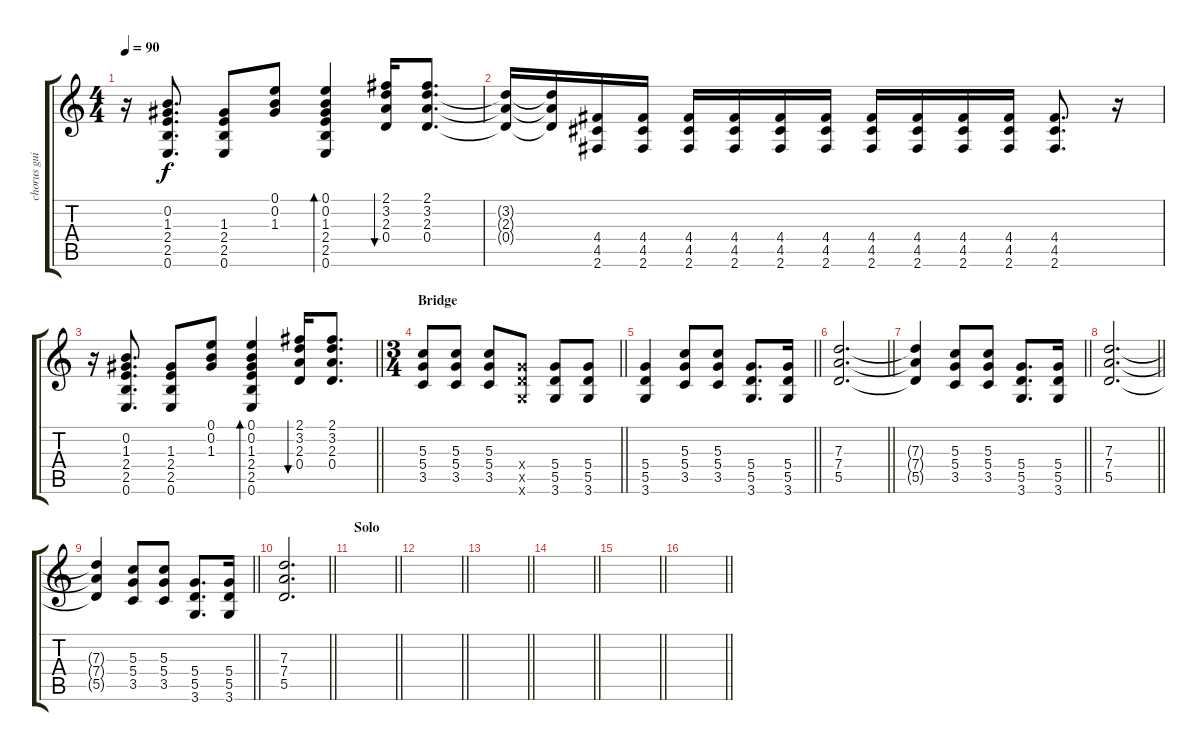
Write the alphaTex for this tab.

\track ("chorus guitar" "chorus gui") {instrument overdrivenguitar}
\staff {score tabs}
\tuning (E4 B3 G3 D3 A2 E2) {hide}
\ts (4 4)
\tempo 90
\clef g2
\ks c
r.16{dy f} (0.2 1.3 2.4 2.5 0.6).8{d} (1.3 2.4 2.5 0.6).8 (0.1 0.2 1.3).8 (0.1 0.2 1.3 2.4 2.5 0.6).4{bd 60} (2.1 3.2 2.3 0.4).16{bu 60} (2.1 3.2 2.3 0.4).8{d} |
(3.2{t} 2.3{t} 0.4{t}).16 (3.2{t} 2.3{t} 0.4{t}).16 (4.4 4.5 2.6).16 (4.4 4.5 2.6).16 (4.4 4.5 2.6).16 (4.4 4.5 2.6).16 (4.4 4.5 2.6).16 (4.4 4.5 2.6).16 (4.4 4.5 2.6).16 (4.4 4.5 2.6).16 (4.4 4.5 2.6).16 (4.4 4.5 2.6).16 (4.4 4.5 2.6).8{d} r.16 |
\barLineRight lightlight
r.16 (0.2 1.3 2.4 2.5 0.6).8{d} (1.3 2.4 2.5 0.6).8 (0.1 0.2 1.3).8 (0.1 0.2 1.3 2.4 2.5 0.6).4{bd 60} (2.1 3.2 2.3 0.4).16{bu 60} (2.1 3.2 2.3 0.4).8{d} |
\ts (3 4)
\section ("" "Bridge")
\barLineRight lightlight
(5.3 5.4 3.5).8 (5.3 5.4 3.5).8 (5.3 5.4 3.5).8 (5.4{x} 5.5{x} 3.6{x}).8 (5.4 5.5 3.6).8 (5.4 5.5 3.6).8 |
\barLineRight lightlight
(5.4 5.5 3.6).4 (5.3 5.4 3.5).8 (5.3 5.4 3.5).8 (5.4 5.5 3.6).8{d} (5.4 5.5 3.6).16 |
\barLineRight lightlight
(7.3 7.4 5.5).2{d} |
\barLineRight lightlight
(7.3{t} 7.4{t} 5.5{t}).4 (5.3 5.4 3.5).8 (5.3 5.4 3.5).8 (5.4 5.5 3.6).8{d} (5.4 5.5 3.6).16 |
\barLineRight lightlight
(7.3 7.4 5.5).2{d} |
\barLineRight lightlight
(7.3{t} 7.4{t} 5.5{t}).4 (5.3 5.4 3.5).8 (5.3 5.4 3.5).8 (5.4 5.5 3.6).8{d} (5.4 5.5 3.6).16 |
\barLineRight lightlight
(7.3 7.4 5.5).2{d} |
\section ("" "Solo")
\barLineRight lightlight
|
\barLineRight lightlight
|
\barLineRight lightlight
|
\barLineRight lightlight
|
\barLineRight lightlight
|
\barLineRight lightlight
